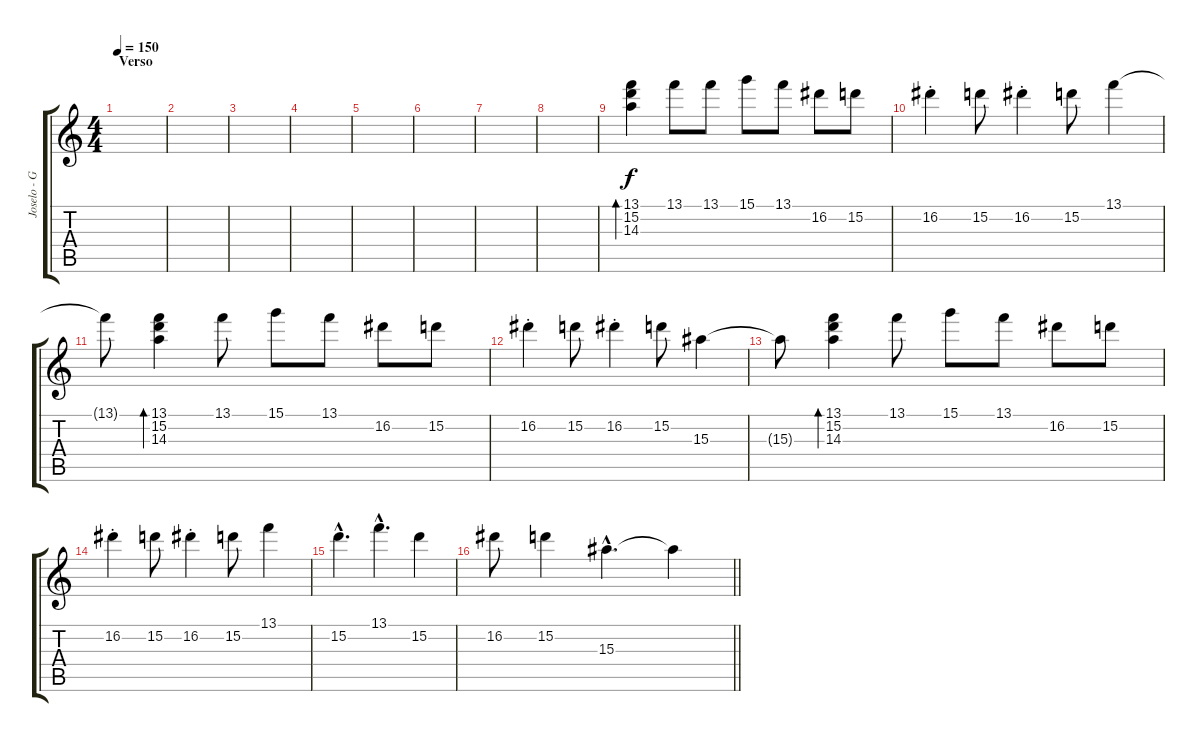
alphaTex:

\track ("Joselo - Guitarra" "Joselo - G") {instrument acousticguitarnylon}
\staff {score tabs}
\tuning (E4 B3 G3 D3 A2 E2) {hide}
\ts (4 4)
\section ("" "Verso")
\tempo 150
\clef g2
\ks c
|
|
|
|
|
|
|
|
(13.1 15.2 14.3).4{bd 480} 13.1.8 13.1.8 15.1.8 13.1.8 16.2.8 15.2.8 |
16.2{st}.4 15.2.8 16.2{st}.4 15.2.8 13.1.4 |
13.1{t}.8 (13.1 15.2 14.3).4{bd 480} 13.1.8 15.1.8 13.1.8 16.2.8 15.2.8 |
16.2{st}.4 15.2.8 16.2{st}.4 15.2.8 15.3.4 |
15.3{t}.8 (13.1 15.2 14.3).4{bd 480} 13.1.8 15.1.8 13.1.8 16.2.8 15.2.8 |
16.2{st}.4 15.2.8 16.2{st}.4 15.2.8 13.1.4 |
15.2{hac}.4{d} 13.1{hac}.4{d} 15.2.4 |
\barLineRight lightlight
16.2.8 15.2.4 15.3{hac}.4{d} 15.3{t}.4
